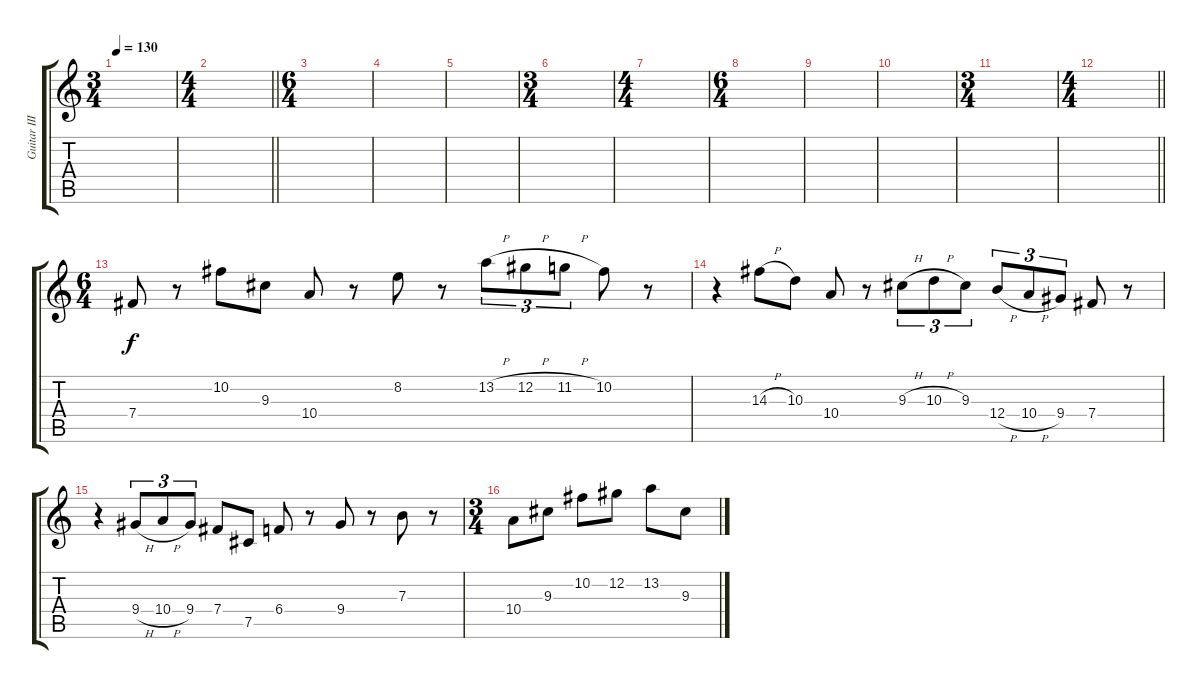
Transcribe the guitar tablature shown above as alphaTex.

\track ("Guitar III" "Guitar III") {instrument distortionguitar}
\staff {score tabs}
\tuning (Db4 Ab3 E3 B2 Gb2 Db2) {hide}
\ts (3 4)
\tempo 130
\clef g2
\ks c
|
\ts (4 4)
\barLineRight lightlight
|
\ts (6 4)
|
|
|
\ts (3 4)
|
\ts (4 4)
|
\ts (6 4)
|
|
|
\ts (3 4)
|
\ts (4 4)
\barLineRight lightlight
|
\ts (6 4)
7.4.8{volume 13 balance 8 instrument overdrivenguitar} r.8 10.2.8 9.3.8 10.4.8 r.8 8.2.8 r.8 13.2{h}.8{tu (3 2)} 12.2{h}.8{tu (3 2)} 11.2{h}.8{tu (3 2)} 10.2.8 r.8 |
r.4 14.3{h}.8 10.3.8 10.4.8 r.8 9.3{h}.8{tu (3 2)} 10.3{h}.8{tu (3 2)} 9.3.8{tu (3 2)} 12.4{h}.8{tu (3 2)} 10.4{h}.8{tu (3 2)} 9.4.8{tu (3 2)} 7.4.8 r.8 |
r.4 9.4{h}.8{tu (3 2)} 10.4{h}.8{tu (3 2)} 9.4.8{tu (3 2)} 7.4.8 7.5.8 6.4.8 r.8 9.4.8 r.8 7.3.8 r.8 |
\ts (3 4)
10.4.8 9.3.8 10.2.8 12.2.8 13.2.8 9.3.8
